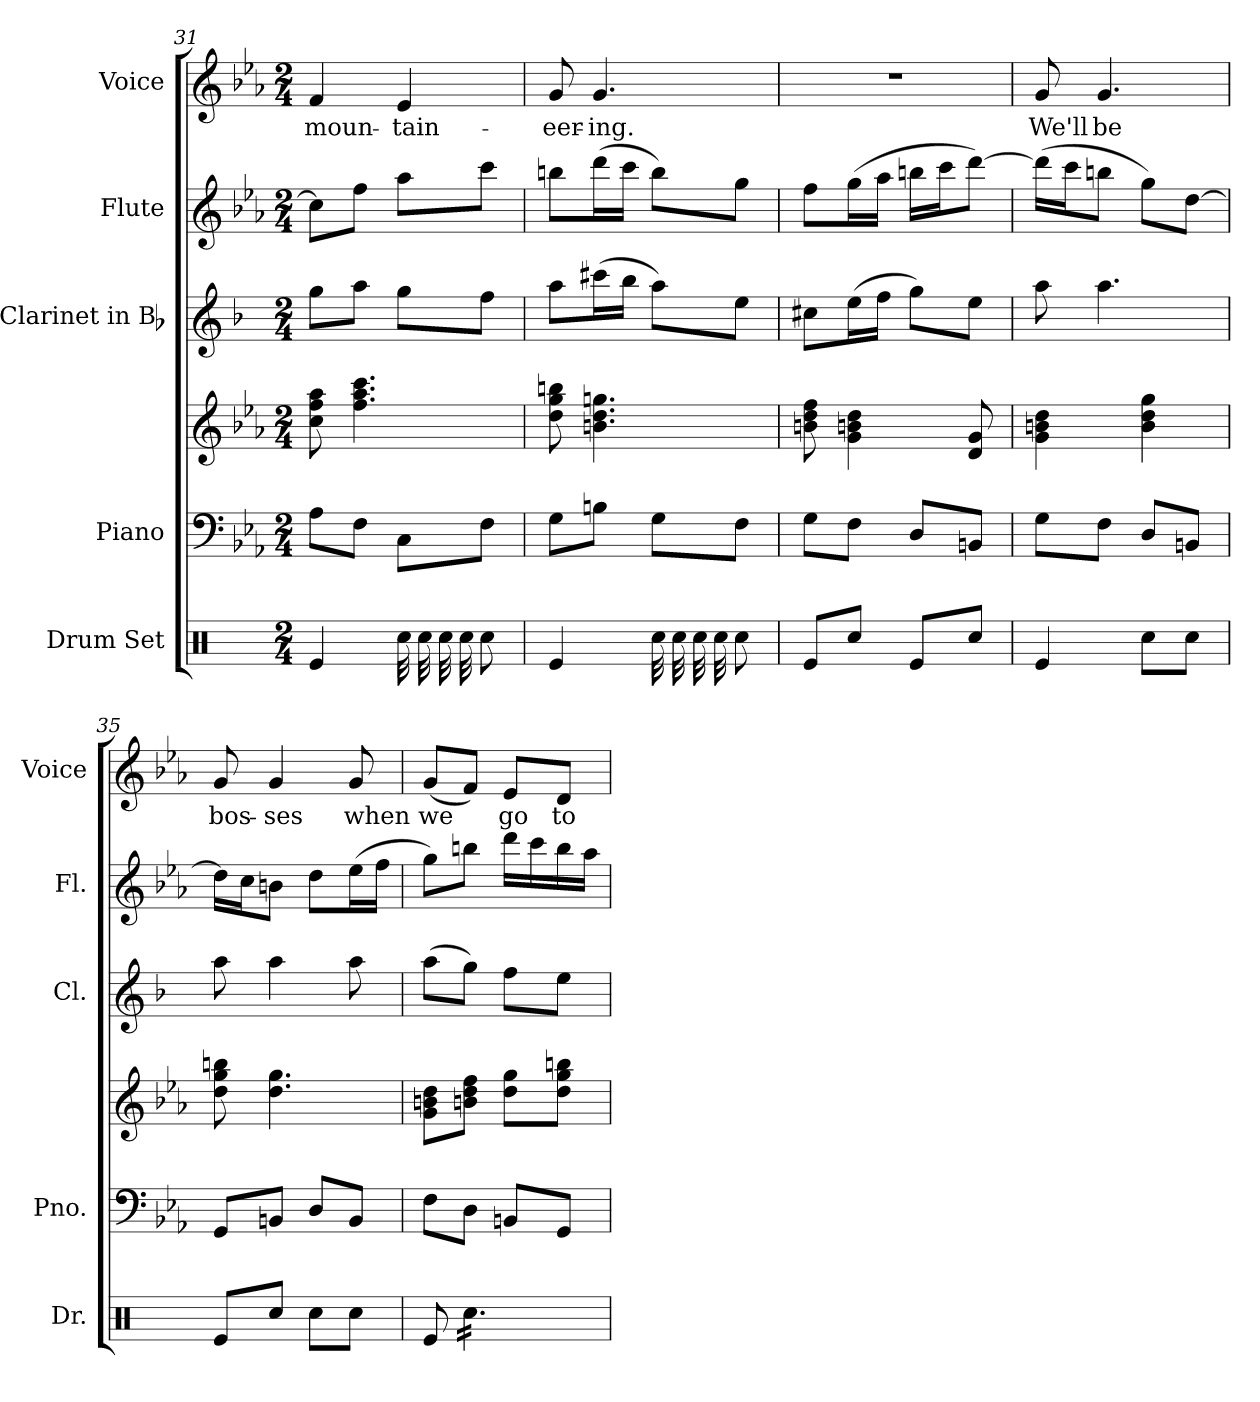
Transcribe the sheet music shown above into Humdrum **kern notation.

**kern	**kern	**kern	**kern	**kern	**kern	**text
*part5	*part4	*part4	*part3	*part2	*part1	*part1
*staff6	*staff5	*staff4	*staff3	*staff2	*staff1	*staff1
*I"Drum Set	*I"Piano	*	*I"Clarinet in Bb	*I"Flute	*I"Voice	*
*I'Dr.	*I'Pno.	*	*I'Cl.	*I'Fl.	*I'Voice	*
*clefX	*clefF4	*clefG2	*clefG2	*clefG2	*clefG2	*
*	*	*	*ITrd1c2	*	*	*
*k[]	*k[b-e-a-]	*k[b-e-a-]	*k[b-e-a-]	*k[b-e-a-]	*k[b-e-a-]	*
*C:	*E-:	*E-:	*E-:	*E-:	*E-:	*
*M2/4	*M2/4	*M2/4	*M2/4	*M2/4	*M2/4	*
=31	=31	=31	=31	=31	=31	=31
!	!	!	!	!	!	!LO:LY:b:color=#000000
4Rei/	8A-i\L	8cci\ 8ffi 8aa-i	8ffi\L	8cci\L]	4fi/	moun-
.	8Fi\J	4.ffi\ 4.aa-i 4.ccci	8ggi\J	8ffi\J	.	.
!	!	!	!	!	!	!LO:LY:b:color=#000000
*tremolo	*	*	*	*	*	*
32Rcci\LLL	8Ci\L	.	8ffi\L	8aa-i\L	4e-i/	-tain-
32Rcci\	.	.	.	.	.	.
32Rcci\	.	.	.	.	.	.
32Rcci\	.	.	.	.	.	.
*Xtremolo	*	*	*	*	*	*
8Rcci\J	8Fi\J	.	8ee-i\J	8ccci\J	.	.
=32	=32	=32	=32	=32	=32	=32
!	!	!	!	!	!	!LO:LY:b:color=#000000
4Rei/	8Gi\L	8ddi\ 8ggi 8bbni	8ggi\L	8bbni\L	8gi/	-eer-
!	!	!	!	!	!	!LO:LY:b:color=#000000
.	8Bni\J	4.bni\ 4.ddi 4.ggni	(16bbni\L	(16dddi\L	4.gi/	-ing.
.	.	.	16aa-i\JJ	16ccci\JJ	.	.
*tremolo	*	*	*	*	*	*
32Rcci\LLL	8Gi\L	.	8ggi\L)	8bbi\L)	.	.
32Rcci\	.	.	.	.	.	.
32Rcci\	.	.	.	.	.	.
32Rcci\	.	.	.	.	.	.
*Xtremolo	*	*	*	*	*	*
8Rcci\J	8Fi\J	.	8ddi\J	8ggi\J	.	.
=33	=33	=33	=33	=33	=33	=33
!	!	!	!	!	!LO:N:vis=1	!
8Rei/L	8Gi\L	8bni\ 8ddi 8ffi	8bni\L	8ffi\L	2r	.
8Rcci/J	8Fi\J	4gi\ 4bni 4ddi	(16ddi\L	(16ggi\L	.	.
.	.	.	16ee-i\JJ	16aa-i\JJ	.	.
8Rei/L	8Di/L	.	8ffi\L)	16bbni\LL	.	.
.	.	.	.	16ccci\J	.	.
8Rcci/J	8BBni/J	8di/ 8gi	8ddi\J	[8dddi\J)	.	.
!!LO:PB:g=z
=34	=34	=34	=34	=34	=34	=34
!	!	!	!	!	!	!LO:LY:b:color=#000000
4Rei/	8Gi\L	4gi\ 4bni 4ddi	8ggi\	(16dddi\LL]	8gi/	We'll
.	.	.	.	16ccci\J	.	.
!	!	!	!	!	!	!LO:LY:b:color=#000000
.	8Fi\J	.	4.ggi\	8bbni\J	4.gi/	be
8Rcci\L	8Di/L	4bi\ 4ddi 4ggi	.	8ggi\L)	.	.
8Rcci\J	8BBni/J	.	.	[8ddi\J	.	.
=35	=35	=35	=35	=35	=35	=35
!	!	!	!	!	!	!LO:LY:b:color=#000000
8Rei/L	8GGi/L	8ddi\ 8ggi 8bbni	8ggi\	16ddi\LL]	8gi/	bos-
.	.	.	.	16cci\J	.	.
!	!	!	!	!	!	!LO:LY:b:color=#000000
8Rcci/J	8BBni/J	4.ddi\ 4.ggi	4ggi\	8bni\J	4gi/	-ses
8Rcci\L	8Di/L	.	.	8ddi\L	.	.
!	!	!	!	!	!	!LO:LY:b:color=#000000
8Rcci\J	8BBi/J	.	8ggi\	(16ee-i\L	8gi/	when
.	.	.	.	16ffi\JJ	.	.
=36	=36	=36	=36	=36	=36	=36
!	!	!	!	!	!	!LO:LY:b:color=#000000
8Rei/	8Fi\L	8gi\ 8bni 8ddiL	(8ggi\L	8ggi\L)	(8gi/L	we
*tremolo	*	*	*	*	*	*
16Rcci\LL	8Di\J	8bni\ 8ddi 8ffiJ	8ffi\J)	8bbni\J	8fi/J)	.
16Rcci\	.	.	.	.	.	.
!	!	!	!	!	!	!LO:LY:b:color=#000000
16Rcci\	8BBni/L	8ddi\ 8ggiL	8ee-i\L	16dddi\LL	8e-i/L	go
16Rcci\	.	.	.	16ccci\	.	.
!	!	!	!	!	!	!LO:LY:b:color=#000000
16Rcci\	8GGi/J	8ddi\ 8ggi 8bbniJ	8ddi\J	16bbi\	8di/J	to
16Rcci\JJ	.	.	.	16aa-i\JJ	.	.
*Xtremolo	*	*	*	*	*	*
=	=	=	=	=	=	=
*-	*-	*-	*-	*-	*-	*-
